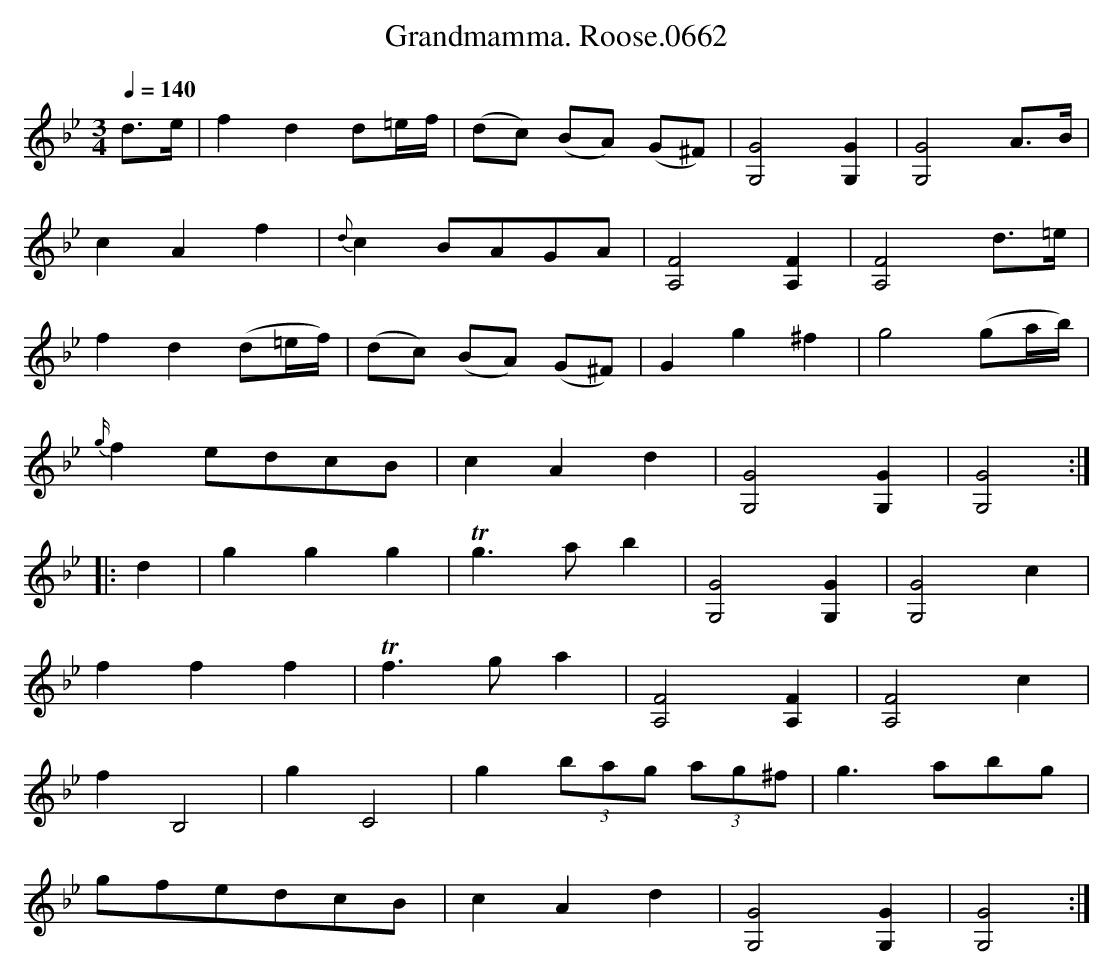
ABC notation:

X:1
T:Grandmamma. Roose.0662
M:3/4
L:1/8
Q:1/4=140
K:Gm
d>e|f2d2 d=e/f/|(dc) (BA) (G^F)|[G,G]4[G,G]2|[G,G]4 A>B|
c2A2f2|{d}c2 BAGA|[A,F]4[A,F]2 |[A,F]4 d>=e|
f2d2(d=e/f/)|(dc) (BA) (G^F)|G2g2^f2|g4 (ga/b/)|
{g/}f2 edcB|c2A2d2|[G,G]4[G,G]2|[G,G]4:|
|:d2|g2g2g2|Tg3ab2|[G,G]4[G,G]2|[G,G]4c2|
f2f2f2|Tf3ga2|[A,F]4[A,F]2|[A,F]4c2|
f2B,4|g2C4|g2(3bag (3ag^f|g3 abg|
gfedcB|c2A2d2|[G,G]4[G,G]2|[G,G]4:|
